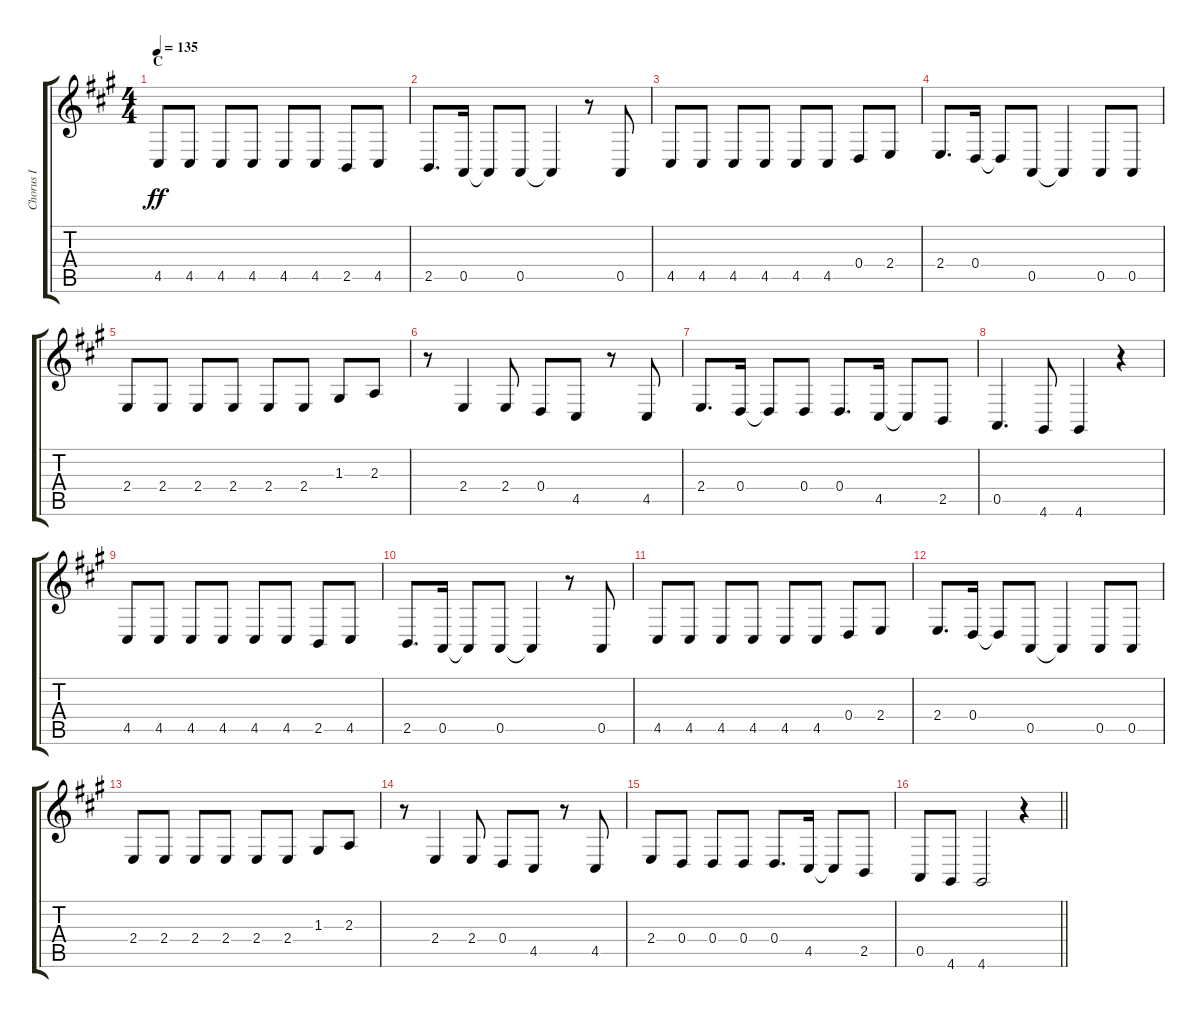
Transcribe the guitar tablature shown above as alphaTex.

\track ("Chorus I" "Chorus I") {instrument voiceoohs}
\staff {score tabs}
\tuning (E4 B3 G3 D3 A2 E2) {hide}
\ts (4 4)
\section ("" "C")
\tempo 135
\clef g2
\ks a
4.5.8{dy ff} 4.5.8 4.5.8 4.5.8 4.5.8 4.5.8 2.5.8 4.5.8 |
2.5.8{d} 0.5.16 0.5{t}.8 0.5.8 0.5{t}.4 r.8 0.5.8 |
4.5.8 4.5.8 4.5.8 4.5.8 4.5.8 4.5.8 0.4.8 2.4.8 |
2.4.8{d} 0.4.16 0.4{t}.8 0.5.8 0.5{t}.4 0.5.8 0.5.8 |
2.4.8 2.4.8 2.4.8 2.4.8 2.4.8 2.4.8 1.3.8 2.3.8 |
r.8 2.4.4 2.4.8 0.4.8 4.5.8 r.8 4.5.8 |
2.4.8{d} 0.4.16 0.4{t}.8 0.4.8 0.4.8{d} 4.5.16 4.5{t}.8 2.5.8 |
0.5.4{d} 4.6.8 4.6.4 r.4 |
4.5.8 4.5.8 4.5.8 4.5.8 4.5.8 4.5.8 2.5.8 4.5.8 |
2.5.8{d} 0.5.16 0.5{t}.8 0.5.8 0.5{t}.4 r.8 0.5.8 |
4.5.8 4.5.8 4.5.8 4.5.8 4.5.8 4.5.8 0.4.8 2.4.8 |
2.4.8{d} 0.4.16 0.4{t}.8 0.5.8 0.5{t}.4 0.5.8 0.5.8 |
2.4.8 2.4.8 2.4.8 2.4.8 2.4.8 2.4.8 1.3.8 2.3.8 |
r.8 2.4.4 2.4.8 0.4.8 4.5.8 r.8 4.5.8 |
2.4.8 0.4.8 0.4.8 0.4.8 0.4.8{d} 4.5.16 4.5{t}.8 2.5.8 |
\barLineRight lightlight
0.5.8 4.6.8 4.6.2 r.4
